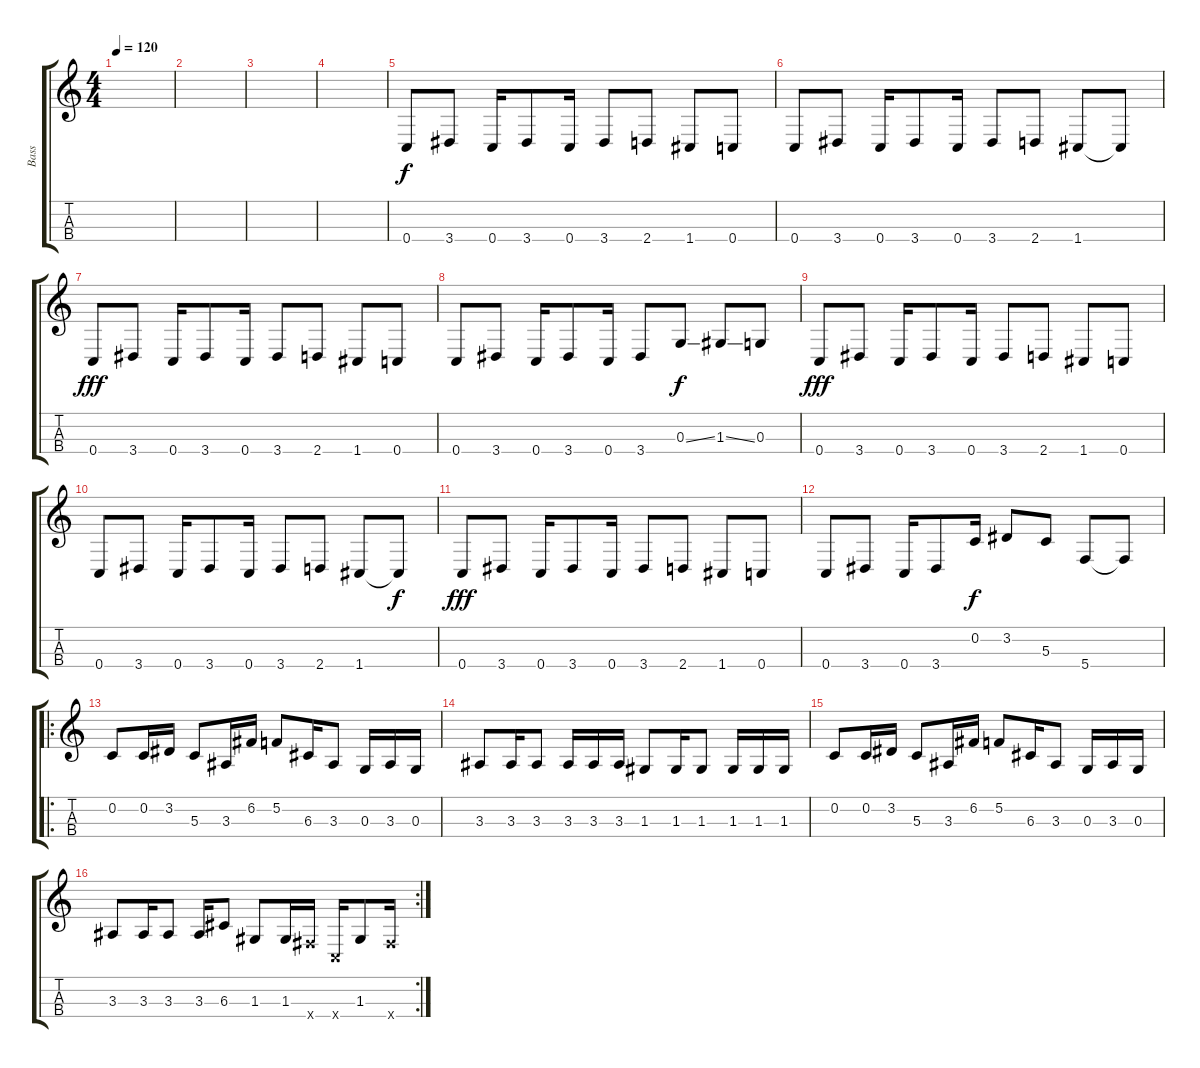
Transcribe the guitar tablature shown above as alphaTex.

\track ("Bass" "Bass") {instrument acousticbass}
\staff {score tabs}
\tuning (F3 C3 G2 C2) {hide}
\ts (4 4)
\tempo 120
\clef g2
\ks c
|
|
|
|
0.4.8 3.4.8 0.4.16 3.4.8 0.4.16 3.4.8 2.4.8 1.4.8 0.4.8 |
0.4.8 3.4.8 0.4.16 3.4.8 0.4.16 3.4.8 2.4.8 1.4.8 1.4{t}.8{dy f} |
0.4.8{dy fff} 3.4.8 0.4.16 3.4.8 0.4.16 3.4.8 2.4.8 1.4.8 0.4.8 |
0.4.8 3.4.8 0.4.16 3.4.8 0.4.16 3.4.8 0.3{ss}.8{dy f} 1.3{ss}.8 0.3.8 |
0.4.8{dy fff} 3.4.8 0.4.16 3.4.8 0.4.16 3.4.8 2.4.8 1.4.8 0.4.8 |
0.4.8 3.4.8 0.4.16 3.4.8 0.4.16 3.4.8 2.4.8 1.4.8 1.4{t}.8{dy f} |
0.4.8{dy fff} 3.4.8 0.4.16 3.4.8 0.4.16 3.4.8 2.4.8 1.4.8 0.4.8 |
0.4.8 3.4.8 0.4.16 3.4.8 0.2.16{dy f} 3.2.8 5.3.8 5.4.8 5.4{t}.8 |
\ro
0.2.8{instrument acousticbass} 0.2.16 3.2.16 5.3.8 3.3.16 6.2.16 5.2.8 6.3.16 3.3.8 0.3.16 3.3.16 0.3.16 |
3.3.8 3.3.16 3.3.8 3.3.16 3.3.16 3.3.16 1.3.8 1.3.16 1.3.8 1.3.16 1.3.16 1.3.16 |
0.2.8 0.2.16 3.2.16 5.3.8 3.3.16 6.2.16 5.2.8 6.3.16 3.3.8 0.3.16 3.3.16 0.3.16 |
\rc 2
3.3.8 3.3.16 3.3.8 3.3.16 6.3.8 1.3.8 1.3.16 6.4{x}.16{instrument slapbass1} 0.4{x}.16 1.3.8{instrument acousticbass} 6.4{x}.16{instrument slapbass1}
